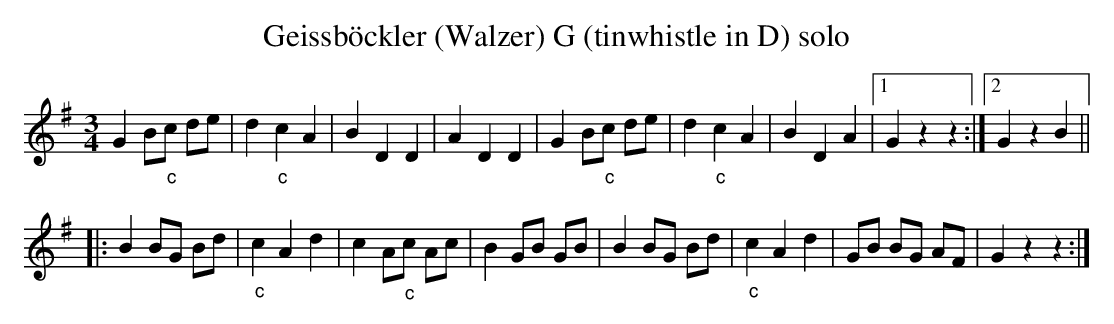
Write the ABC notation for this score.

X:1
T: Geissb\"ockler (Walzer) G (tinwhistle in D) solo
M:3/4
L:1/8
K:G transpose=12
G2 B"_c"c de | d2"_c"c2A2 | B2D2D2 | A2D2D2 | G2 B"_c"c de | d2"_c"c2A2 | B2D2A2 |1 G2z2z2 :|2 G2z2B2 ||
|: B2 BG Bd |  "_c"c2A2d2 | c2A"_c"c Ac | B2 GB GB | B2 BG Bd | "_c"c2A2d2 | GB BG AF | G2z2z2 :|
